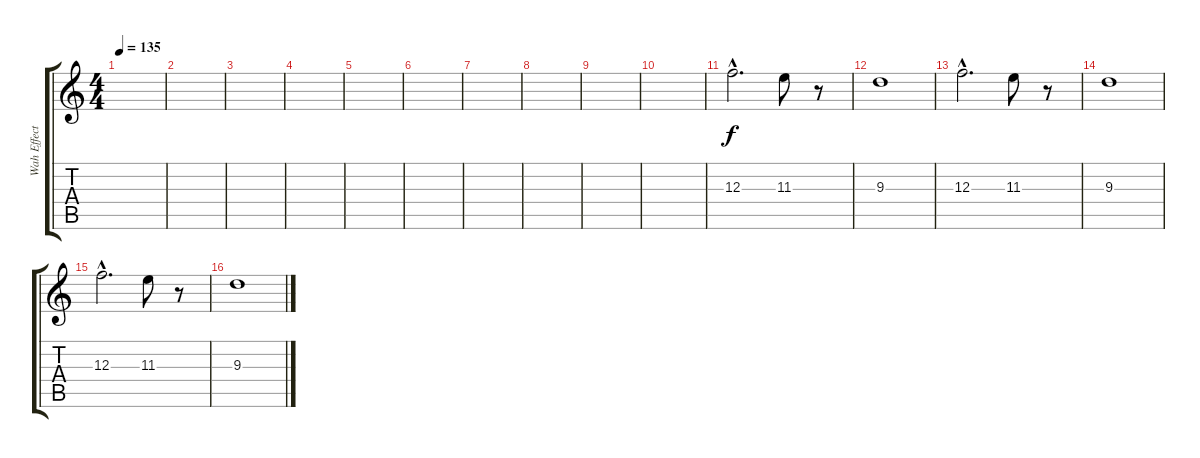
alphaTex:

\track ("Wah Effect" "Wah Effect") {instrument overdrivenguitar}
\staff {score tabs}
\tuning (D4 A3 F3 C3 G2 D2) {hide}
\ts (4 4)
\tempo 135
\clef g2
\ks c
|
|
|
|
|
|
|
|
|
|
12.3{hac}.2{d} 11.3.8 r.8 |
9.3.1 |
12.3{hac}.2{d} 11.3.8 r.8 |
9.3.1 |
12.3{hac}.2{d} 11.3.8 r.8 |
9.3.1
